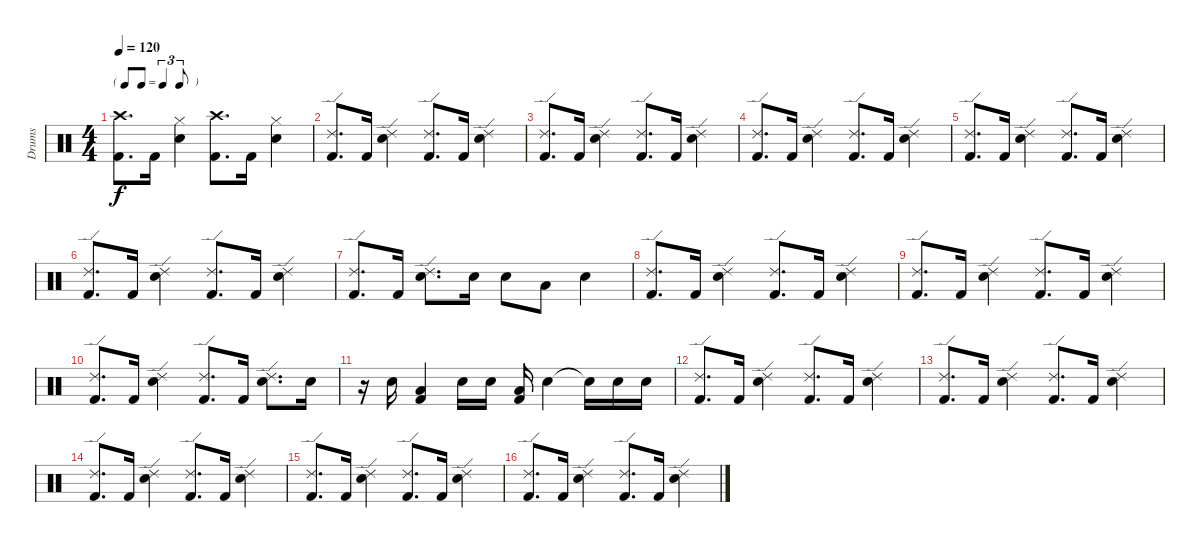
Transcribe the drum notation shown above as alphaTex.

\track ("Drums" "Drums") {instrument percussion}
\staff {score}
\articulation defaults
\ts (4 4)
\tf triplet8th
\tempo 120
\clef neutral
\ks c
("Crash high (hit)" "Kick (hit) 2").8{d dy f} "Kick (hit) 2".16 ("Hi-Hat (closed)" "Snare (hit) 2").4 ("Crash high (hit)" "Kick (hit) 2").8{d} "Kick (hit) 2".16 ("Hi-Hat (closed)" "Snare (hit) 2").4 |
("Ride (edge) 2" "Kick (hit) 2").8{d} "Kick (hit) 2".16 ("Ride (edge) 2" "Snare (hit) 2").4 ("Ride (edge) 2" "Kick (hit) 2").8{d} "Kick (hit) 2".16 ("Ride (edge) 2" "Snare (hit) 2").4 |
("Ride (edge) 2" "Kick (hit) 2").8{d} "Kick (hit) 2".16 ("Ride (edge) 2" "Snare (hit) 2").4 ("Ride (edge) 2" "Kick (hit) 2").8{d} "Kick (hit) 2".16 ("Ride (edge) 2" "Snare (hit) 2").4 |
("Ride (edge) 2" "Kick (hit) 2").8{d} "Kick (hit) 2".16 ("Ride (edge) 2" "Snare (hit) 2").4 ("Ride (edge) 2" "Kick (hit) 2").8{d} "Kick (hit) 2".16 ("Ride (edge) 2" "Snare (hit) 2").4 |
("Ride (edge) 2" "Kick (hit) 2").8{d} "Kick (hit) 2".16 ("Ride (edge) 2" "Snare (hit) 2").4 ("Ride (edge) 2" "Kick (hit) 2").8{d} "Kick (hit) 2".16 ("Ride (edge) 2" "Snare (hit) 2").4 |
("Ride (edge) 2" "Kick (hit) 2").8{d} "Kick (hit) 2".16 ("Ride (edge) 2" "Snare (hit) 2").4 ("Ride (edge) 2" "Kick (hit) 2").8{d} "Kick (hit) 2".16 ("Ride (edge) 2" "Snare (hit) 2").4 |
("Ride (edge) 2" "Kick (hit) 2").8{d} "Kick (hit) 2".16 ("Ride (edge) 2" "Snare (hit) 2").8{d} "Snare (hit) 2".16 "Snare (hit) 2".8 "Low Floor Tom (hit)".8 "Snare (hit) 2".4 |
("Ride (edge) 2" "Kick (hit) 2").8{d} "Kick (hit) 2".16 ("Ride (edge) 2" "Snare (hit) 2").4 ("Ride (edge) 2" "Kick (hit) 2").8{d} "Kick (hit) 2".16 ("Ride (edge) 2" "Snare (hit) 2").4 |
("Ride (edge) 2" "Kick (hit) 2").8{d} "Kick (hit) 2".16 ("Ride (edge) 2" "Snare (hit) 2").4 ("Ride (edge) 2" "Kick (hit) 2").8{d} "Kick (hit) 2".16 ("Ride (edge) 2" "Snare (hit) 2").4 |
("Ride (edge) 2" "Kick (hit) 2").8{d} "Kick (hit) 2".16 ("Ride (edge) 2" "Snare (hit) 2").4 ("Ride (edge) 2" "Kick (hit) 2").8{d} "Kick (hit) 2".16 ("Ride (edge) 2" "Snare (hit) 2").8{d} "Snare (hit) 2".16 |
r.16 "Snare (hit) 2".16 ("Low Floor Tom (hit)" "Kick (hit) 2").4 "Snare (hit) 2".16 "Snare (hit) 2".16 ("Low Floor Tom (hit)" "Kick (hit) 2").16 "Snare (hit) 2".4 "Snare (hit)"{t}.16 "Snare (hit) 2".16 "Snare (hit) 2".16 |
("Ride (edge) 2" "Kick (hit) 2").8{d} "Kick (hit) 2".16 ("Ride (edge) 2" "Snare (hit) 2").4 ("Ride (edge) 2" "Kick (hit) 2").8{d} "Kick (hit) 2".16 ("Ride (edge) 2" "Snare (hit) 2").4 |
("Ride (edge) 2" "Kick (hit) 2").8{d} "Kick (hit) 2".16 ("Ride (edge) 2" "Snare (hit) 2").4 ("Ride (edge) 2" "Kick (hit) 2").8{d} "Kick (hit) 2".16 ("Ride (edge) 2" "Snare (hit) 2").4 |
("Ride (edge) 2" "Kick (hit) 2").8{d} "Kick (hit) 2".16 ("Ride (edge) 2" "Snare (hit) 2").4 ("Ride (edge) 2" "Kick (hit) 2").8{d} "Kick (hit) 2".16 ("Ride (edge) 2" "Snare (hit) 2").4 |
("Ride (edge) 2" "Kick (hit) 2").8{d} "Kick (hit) 2".16 ("Ride (edge) 2" "Snare (hit) 2").4 ("Ride (edge) 2" "Kick (hit) 2").8{d} "Kick (hit) 2".16 ("Ride (edge) 2" "Snare (hit) 2").4 |
("Ride (edge) 2" "Kick (hit) 2").8{d} "Kick (hit) 2".16 ("Ride (edge) 2" "Snare (hit) 2").4 ("Ride (edge) 2" "Kick (hit) 2").8{d} "Kick (hit) 2".16 ("Ride (edge) 2" "Snare (hit) 2").4
